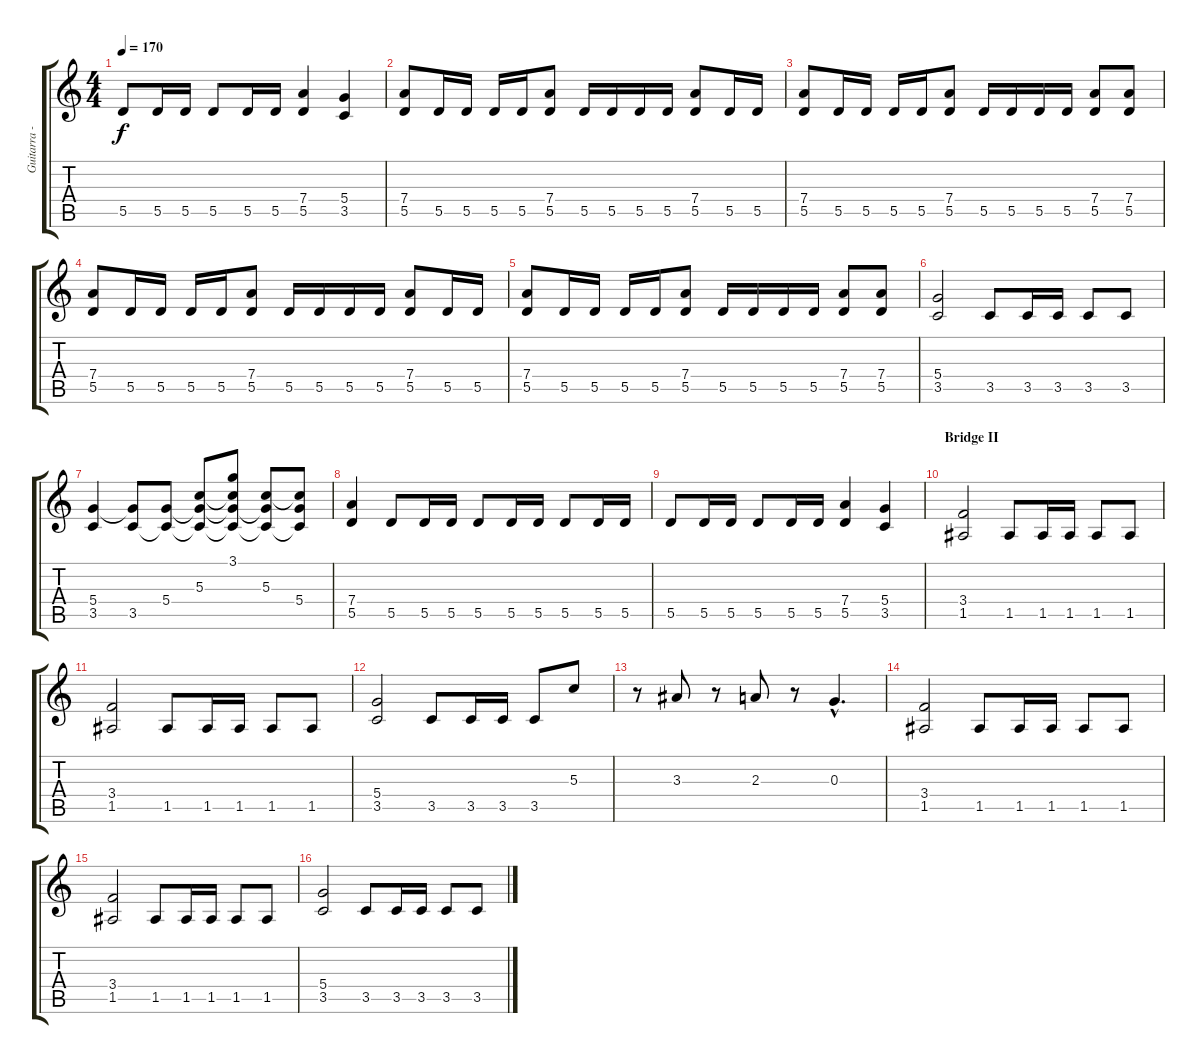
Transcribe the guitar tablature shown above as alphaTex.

\track ("Guitarra - Guitar" "Guitarra -") {instrument distortionguitar}
\staff {score tabs}
\tuning (E4 B3 G3 D3 A2 E2) {hide}
\ts (4 4)
\tempo 170
\clef g2
\ks c
5.5.8{dy f} 5.5.16 5.5.16 5.5.8 5.5.16 5.5.16 (7.4 5.5).4 (5.4 3.5).4 |
(7.4 5.5).8 5.5.16 5.5.16 5.5.16 5.5.16 (7.4 5.5).8 5.5.16 5.5.16 5.5.16 5.5.16 (7.4 5.5).8 5.5.16 5.5.16 |
(7.4 5.5).8 5.5.16 5.5.16 5.5.16 5.5.16 (7.4 5.5).8 5.5.16 5.5.16 5.5.16 5.5.16 (7.4 5.5).8 (7.4 5.5).8 |
(7.4 5.5).8 5.5.16 5.5.16 5.5.16 5.5.16 (7.4 5.5).8 5.5.16 5.5.16 5.5.16 5.5.16 (7.4 5.5).8 5.5.16 5.5.16 |
(7.4 5.5).8 5.5.16 5.5.16 5.5.16 5.5.16 (7.4 5.5).8 5.5.16 5.5.16 5.5.16 5.5.16 (7.4 5.5).8 (7.4 5.5).8 |
(5.4 3.5).2 3.5.8 3.5.16 3.5.16 3.5.8 3.5.8 |
(5.4 3.5).4 (5.4{t} 3.5).8 (5.4 3.5{t}).8 (5.3 5.4{t} 3.5{t}).8 (3.1 5.3{t} 5.4{t} 3.5{t}).8 (5.3 5.4{t} 3.5{t}).8 (5.3{t} 5.4 3.5{t}).8 |
(7.4 5.5).4 5.5.8 5.5.16 5.5.16 5.5.8 5.5.16 5.5.16 5.5.8 5.5.16 5.5.16 |
5.5.8 5.5.16 5.5.16 5.5.8 5.5.16 5.5.16 (7.4 5.5).4 (5.4 3.5).4 |
\section ("" "Bridge II")
(3.4 1.5).2 1.5.8 1.5.16 1.5.16 1.5.8 1.5.8 |
(3.4 1.5).2 1.5.8 1.5.16 1.5.16 1.5.8 1.5.8 |
(5.4 3.5).2 3.5.8 3.5.16 3.5.16 3.5.8 5.3.8 |
r.8 3.3.8 r.8 2.3.8 r.8 0.3{hac}.4{d} |
(3.4 1.5).2 1.5.8 1.5.16 1.5.16 1.5.8 1.5.8 |
(3.4 1.5).2 1.5.8 1.5.16 1.5.16 1.5.8 1.5.8 |
(5.4 3.5).2 3.5.8 3.5.16 3.5.16 3.5.8 3.5.8
